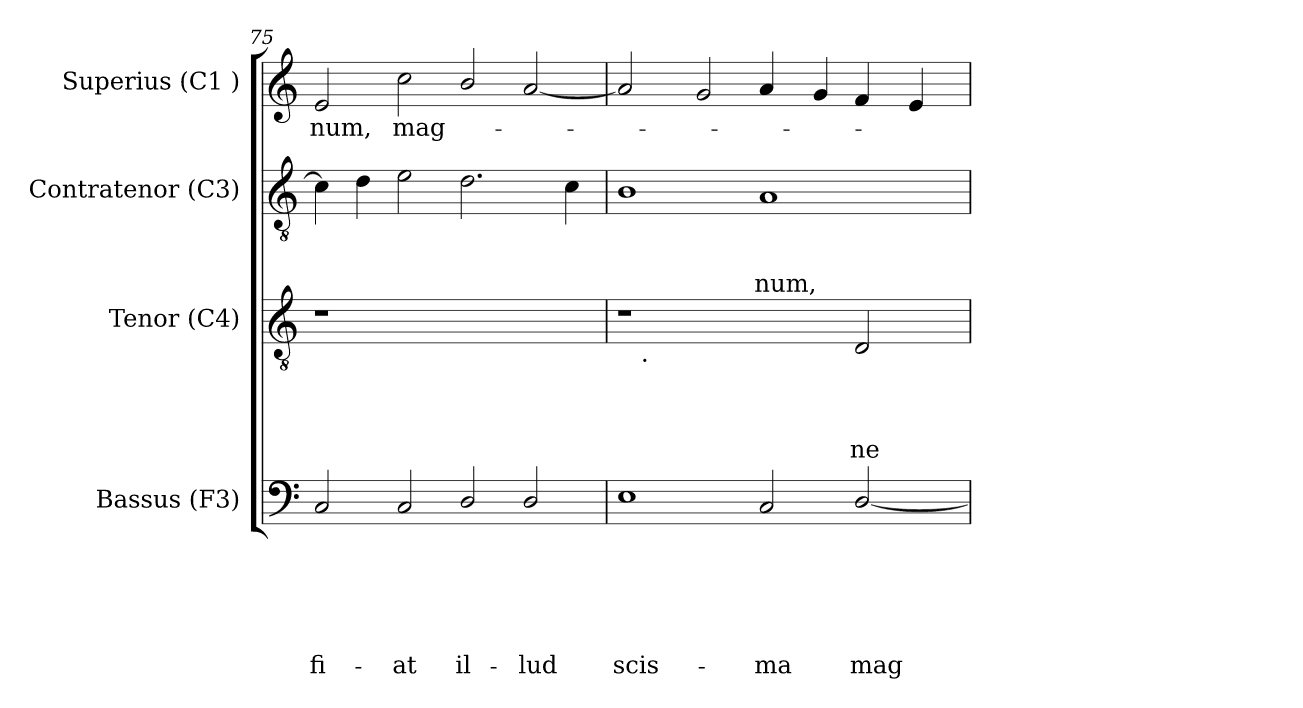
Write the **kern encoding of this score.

**kern	**text	**text	**text	**text	**text	**text	**kern	**text	**text	**text	**text	**kern	**text	**text	**text	**kern	**text
*part4	*part4	*part4	*part4	*part4	*part4	*part4	*part3	*part3	*part3	*part3	*part3	*part2	*part2	*part2	*part2	*part1	*part1
*staff4	*staff4	*staff4	*staff4	*staff4	*staff4	*staff4	*staff3	*staff3	*staff3	*staff3	*staff3	*staff2	*staff2	*staff2	*staff2	*staff1	*staff1
*I"Bassus (F3)	*	*	*	*	*	*	*I"Tenor (C4)	*	*	*	*	*I"Contratenor (C3)	*	*	*	*I"Superius (C1 )	*
*I'Bass.	*	*	*	*	*	*	*I'T.	*	*	*	*	*I'C.	*	*	*	*I'S.	*
*clefF4	*	*	*	*	*	*	*clefGv2	*	*	*	*	*clefGv2	*	*	*	*clefG2	*
*k[]	*	*	*	*	*	*	*k[]	*	*	*	*	*k[]	*	*	*	*k[]	*
*C:	*	*	*	*	*	*	*C:	*	*	*	*	*C:	*	*	*	*C:	*
=75	=75	=75	=75	=75	=75	=75	=75	=75	=75	=75	=75	=75	=75	=75	=75	=75	=75
!	!	!	!	!	!	!LO:LY:b	!LO:N:vis=1	!	!	!	!	!	!	!	!	!	!LO:LY:b
2C/	.	.	.	.	.	fi-	1r	.	.	.	.	4c\]	.	.	.	2e/	-num,
.	.	.	.	.	.	.	.	.	.	.	.	4d\	.	.	.	.	.
!	!	!	!	!	!	!LO:LY:b	!	!	!	!	!	!	!	!	!	!	!LO:LY:b
2C/	.	.	.	.	.	-at	.	.	.	.	.	2e\	.	.	.	2cc\	mag-
!	!	!	!	!	!	!LO:LY:b	!	!	!	!	!	!	!	!	!	!	!
2D/	.	.	.	.	.	il-	1ryy	.	.	.	.	2.d\	.	.	.	2b/	.
!	!	!	!	!	!	!LO:LY:b	!	!	!	!	!	!	!	!	!	!	!
2D/	.	.	.	.	.	-lud	.	.	.	.	.	.	.	.	.	[<2a/	.
.	.	.	.	.	.	.	.	.	.	.	.	4c\	.	.	.	.	.
=76	=76	=76	=76	=76	=76	=76	=76	=76	=76	=76	=76	=76	=76	=76	=76	=76	=76
!	!	!	!	!	!	!LO:LY:b	!	!	!	!	!	!	!	!	!	!	!
*	*	*	*	*	*	*	*^	*	*	*	*	*	*	*	*	*	*
1E	.	.	.	.	.	scis-	1r	16.ryy	.	.	.	.	1B	.	.	.	2a/]	.
!	!	!	!	!	!	!	!	!LO:TX:b:t=.	!	!	!	!	!	!	!	!	!	!
.	.	.	.	.	.	.	.	1ryy	.	.	.	.	.	.	.	.	.	.
.	.	.	.	.	.	.	.	.	.	.	.	.	.	.	.	.	2g/	.
!	!	!	!	!	!	!LO:LY:b	!	!	!	!	!	!	!	!	!	!LO:LY:b	!	!
2C/	.	.	.	.	.	-ma	2ryy	.	.	.	.	.	1A	.	.	-num,	4a/	.
.	.	.	.	.	.	.	.	2ryy	.	.	.	.	.	.	.	.	.	.
.	.	.	.	.	.	.	.	.	.	.	.	.	.	.	.	.	4g/	.
!	!	!	!	!	!	!LO:LY:b	!	!	!	!	!	!LO:LY:b	!	!	!	!	!	!
[<2D/	.	.	.	.	.	mag-	2D/	.	.	.	.	ne	.	.	.	.	4f/	.
.	.	.	.	.	.	.	.	4ryy	.	.	.	.	.	.	.	.	.	.
.	.	.	.	.	.	.	.	.	.	.	.	.	.	.	.	.	4e/	.
.	.	.	.	.	.	.	.	8ryy	.	.	.	.	.	.	.	.	.	.
.	.	.	.	.	.	.	.	32ryy	.	.	.	.	.	.	.	.	.	.
*	*	*	*	*	*	*	*v	*v	*	*	*	*	*	*	*	*	*	*
=	=	=	=	=	=	=	=	=	=	=	=	=	=	=	=	=	=
*-	*-	*-	*-	*-	*-	*-	*-	*-	*-	*-	*-	*-	*-	*-	*-	*-	*-
